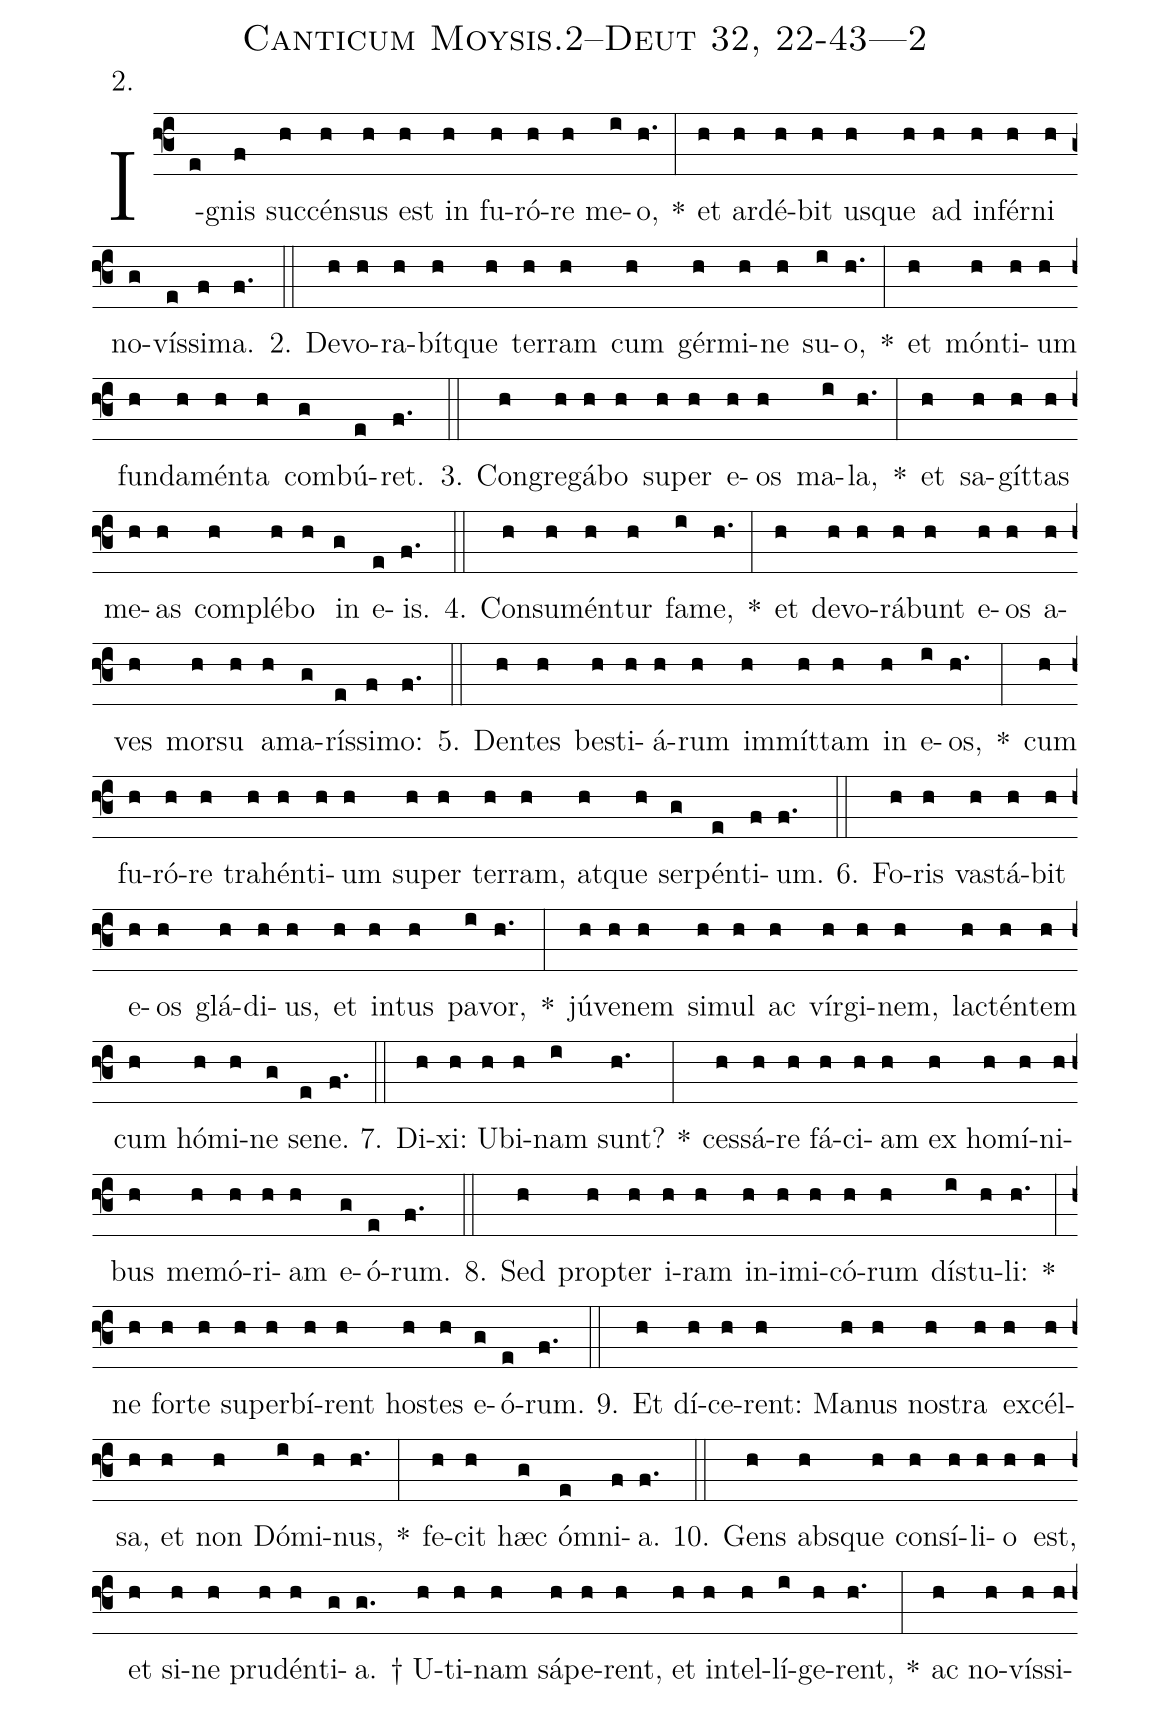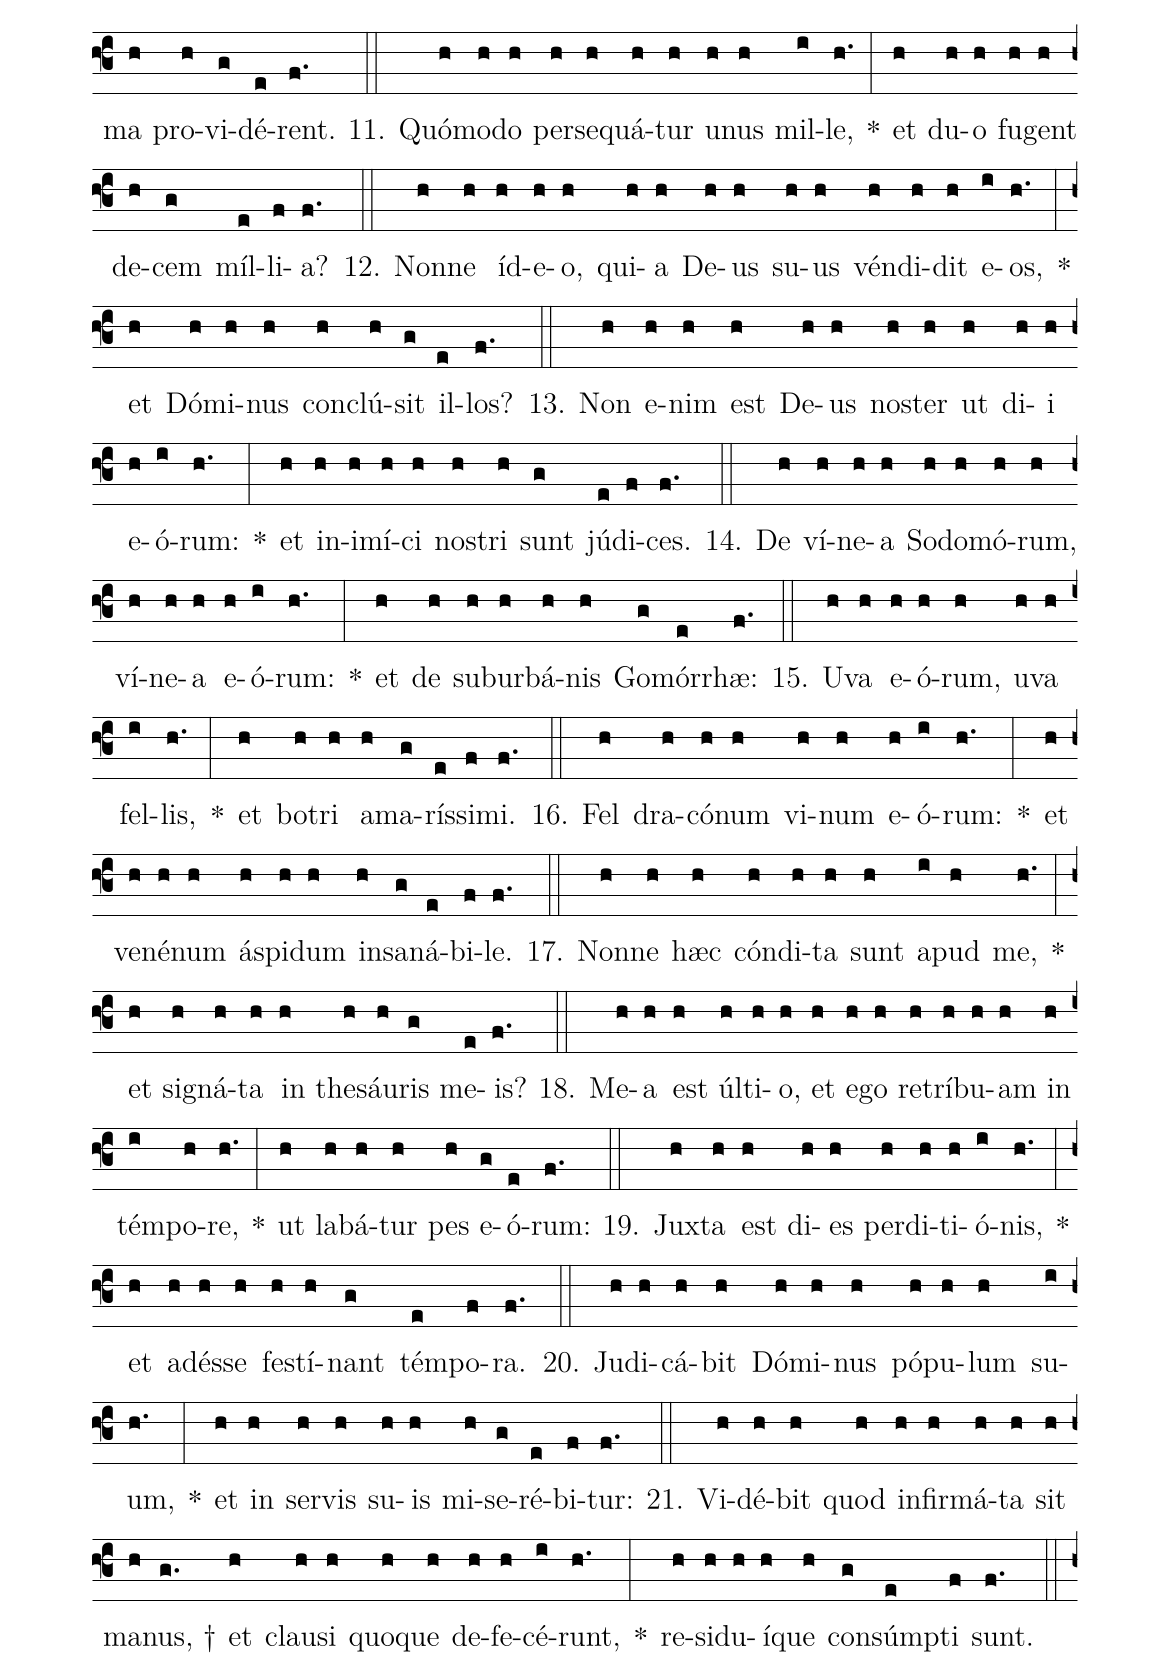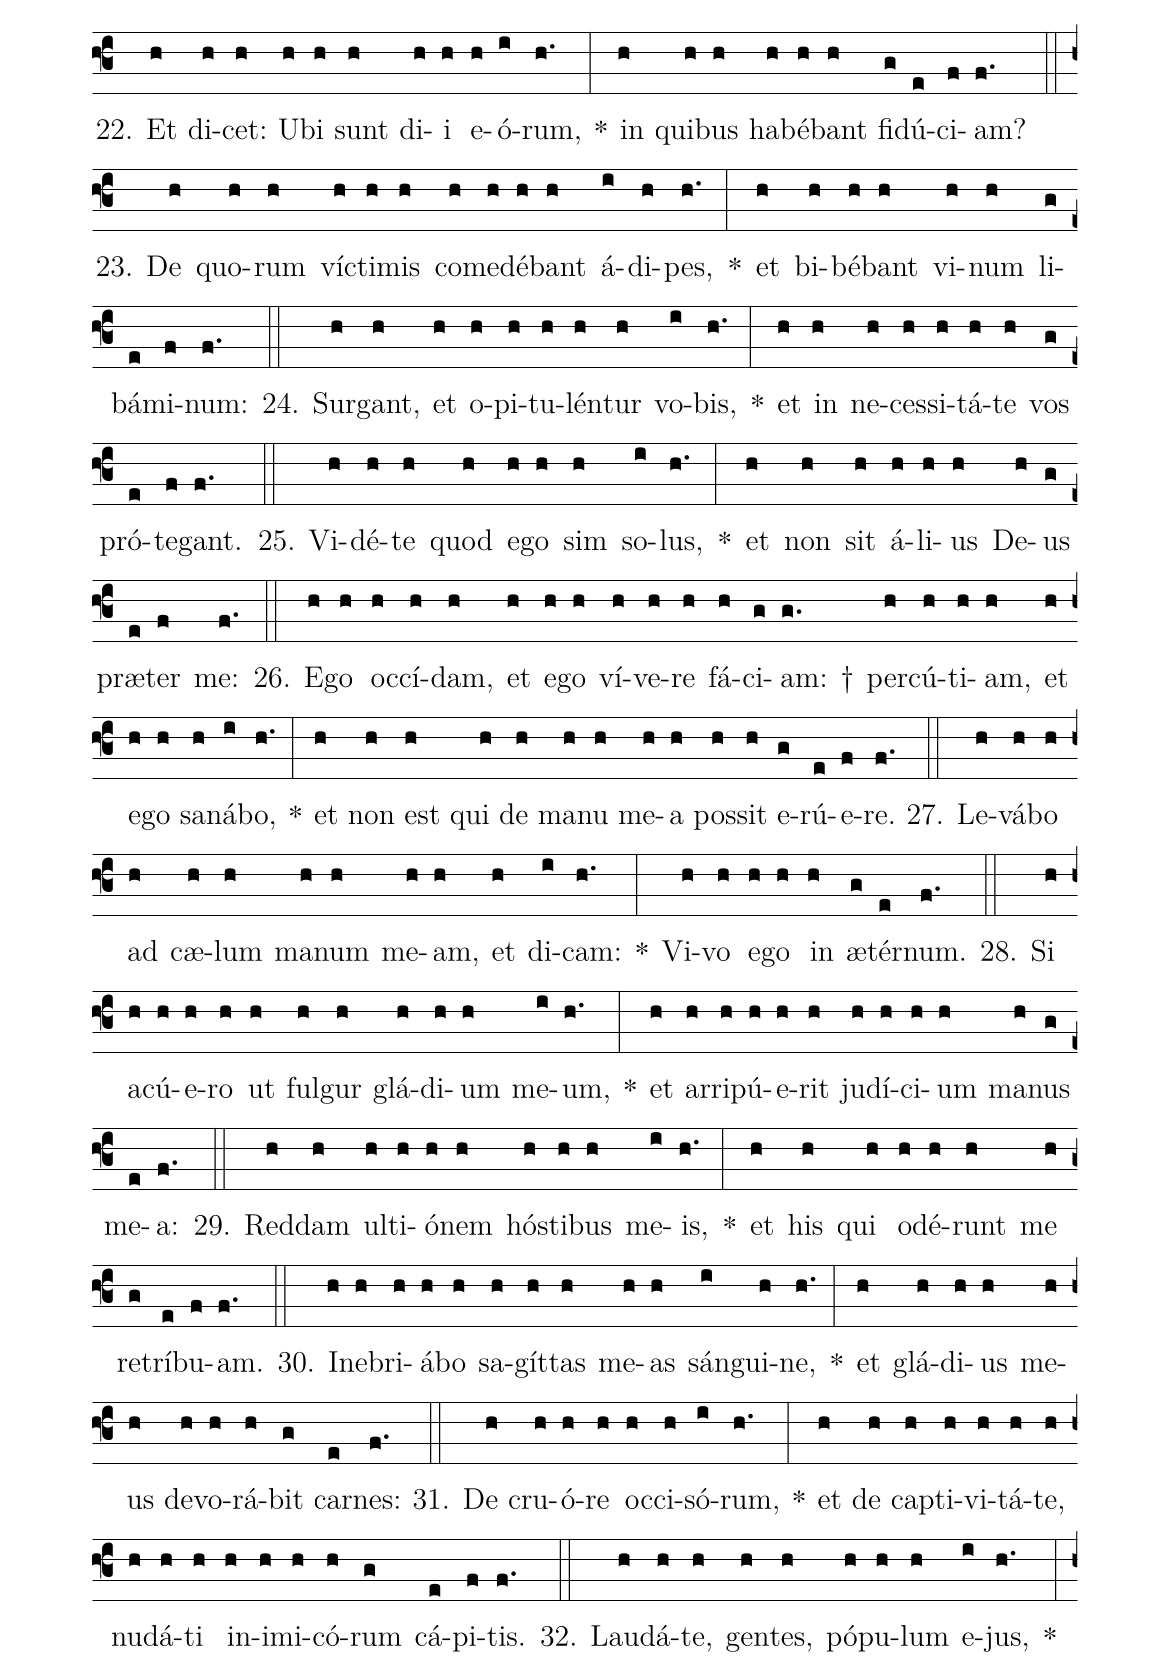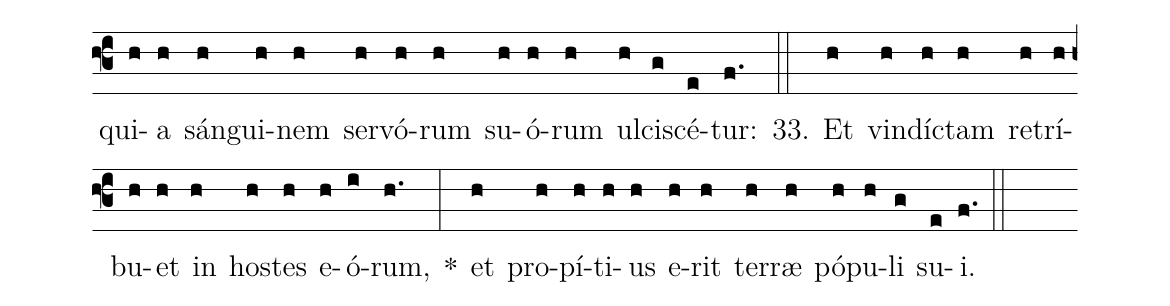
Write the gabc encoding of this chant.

name: Canticum Moysis.2--Deut 32, 22-43---2;
annotation: 2.;
%%
(f3)I(e)gnis(f) suc(h)cén(h)sus(h) est(h) in(h) fu(h)ró(h)re(h) me(i)o,(h.) *(:) et(h) ar(h)dé(h)bit(h) us(h)que(h) ad(h) in(h)fér(h)ni(h) no(g)vís(e)si(f)ma.(f.) (::)
2. De(h)vo(h)ra(h)bít(h)que(h) ter(h)ram(h) cum(h) gér(h)mi(h)ne(h) su(i)o,(h.) *(:) et(h) món(h)ti(h)um(h) fun(h)da(h)mén(h)ta(h) com(g)bú(e)ret.(f.) (::)
3. Con(h)gre(h)gá(h)bo(h) su(h)per(h) e(h)os(h) ma(i)la,(h.) *(:) et(h) sa(h)gít(h)tas(h) me(h)as(h) com(h)plé(h)bo(h) in(g) e(e)is.(f.) (::)
4. Con(h)su(h)mén(h)tur(h) fa(i)me,(h.) *(:) et(h) de(h)vo(h)rá(h)bunt(h) e(h)os(h) a(h)ves(h) mor(h)su(h) a(h)ma(g)rís(e)si(f)mo:(f.) (::)
5. Den(h)tes(h) bes(h)ti(h)á(h)rum(h) im(h)mít(h)tam(h) in(h) e(i)os,(h.) *(:) cum(h) fu(h)ró(h)re(h) tra(h)hén(h)ti(h)um(h) su(h)per(h) ter(h)ram,(h) at(h)que(h) ser(g)pén(e)ti(f)um.(f.) (::)
6. Fo(h)ris(h) vas(h)tá(h)bit(h) e(h)os(h) glá(h)di(h)us,(h) et(h) in(h)tus(h) pa(i)vor,(h.) *(:) jú(h)ve(h)nem(h) si(h)mul(h) ac(h) vír(h)gi(h)nem,(h) lac(h)tén(h)tem(h) cum(h) hó(h)mi(h)ne(g) se(e)ne.(f.) (::)
7. Di(h)xi:(h) U(h)bi(h)nam(i) sunt?(h.) *(:) ces(h)sá(h)re(h) fá(h)ci(h)am(h) ex(h) ho(h)mí(h)ni(h)bus(h) me(h)mó(h)ri(h)am(h) e(g)ó(e)rum.(f.) (::)
8. Sed(h) prop(h)ter(h) i(h)ram(h) in(h)i(h)mi(h)có(h)rum(h) dís(i)tu(h)li:(h.) *(:) ne(h) for(h)te(h) su(h)per(h)bí(h)rent(h) hos(h)tes(h) e(g)ó(e)rum.(f.) (::)
9. Et(h) dí(h)ce(h)rent:(h) Ma(h)nus(h) nos(h)tra(h) ex(h)cél(h)sa,(h) et(h) non(h) Dó(i)mi(h)nus,(h.) *(:) fe(h)cit(h) hæc(g) óm(e)ni(f)a.(f.) (::)
10. Gens(h) abs(h)que(h) con(h)sí(h)li(h)o(h) est,(h) et(h) si(h)ne(h) pru(h)dén(h)ti(g)a. †(g.) U(h)ti(h)nam(h) sá(h)pe(h)rent,(h) et(h) in(h)tel(h)lí(i)ge(h)rent,(h.) *(:) ac(h) no(h)vís(h)si(h)ma(h) pro(h)vi(g)dé(e)rent.(f.) (::)
11. Quó(h)mo(h)do(h) per(h)se(h)quá(h)tur(h) u(h)nus(h) mil(i)le,(h.) *(:) et(h) du(h)o(h) fu(h)gent(h) de(h)cem(g) míl(e)li(f)a?(f.) (::)
12. Non(h)ne(h) íd(h)e(h)o,(h) qui(h)a(h) De(h)us(h) su(h)us(h) vén(h)di(h)dit(h) e(i)os,(h.) *(:) et(h) Dó(h)mi(h)nus(h) con(h)clú(h)sit(g) il(e)los?(f.) (::)
13. Non(h) e(h)nim(h) est(h) De(h)us(h) nos(h)ter(h) ut(h) di(h)i(h) e(h)ó(i)rum:(h.) *(:) et(h) in(h)i(h)mí(h)ci(h) nos(h)tri(h) sunt(g) jú(e)di(f)ces.(f.) (::)
14. De(h) ví(h)ne(h)a(h) So(h)do(h)mó(h)rum,(h) ví(h)ne(h)a(h) e(h)ó(i)rum:(h.) *(:) et(h) de(h) sub(h)ur(h)bá(h)nis(h) Go(g)mór(e)rhæ:(f.) (::)
15. U(h)va(h) e(h)ó(h)rum,(h) u(h)va(h) fel(i)lis,(h.) *(:) et(h) bo(h)tri(h) a(h)ma(g)rís(e)si(f)mi.(f.) (::)
16. Fel(h) dra(h)có(h)num(h) vi(h)num(h) e(h)ó(i)rum:(h.) *(:) et(h) ve(h)né(h)num(h) ás(h)pi(h)dum(h) in(h)sa(g)ná(e)bi(f)le.(f.) (::)
17. Non(h)ne(h) hæc(h) cón(h)di(h)ta(h) sunt(h) a(i)pud(h) me,(h.) *(:) et(h) si(h)gná(h)ta(h) in(h) the(h)sáu(h)ris(g) me(e)is?(f.) (::)
18. Me(h)a(h) est(h) úl(h)ti(h)o,(h) et(h) e(h)go(h) re(h)trí(h)bu(h)am(h) in(h) tém(i)po(h)re,(h.) *(:) ut(h) la(h)bá(h)tur(h) pes(h) e(g)ó(e)rum:(f.) (::)
19. Jux(h)ta(h) est(h) di(h)es(h) per(h)di(h)ti(h)ó(i)nis,(h.) *(:) et(h) ad(h)és(h)se(h) fes(h)tí(h)nant(g) tém(e)po(f)ra.(f.) (::)
20. Ju(h)di(h)cá(h)bit(h) Dó(h)mi(h)nus(h) pó(h)pu(h)lum(h) su(i)um,(h.) *(:) et(h) in(h) ser(h)vis(h) su(h)is(h) mi(h)se(g)ré(e)bi(f)tur:(f.) (::)
21. Vi(h)dé(h)bit(h) quod(h) in(h)fir(h)má(h)ta(h) sit(h) ma(h)nus, †(g.) et(h) clau(h)si(h) quo(h)que(h) de(h)fe(h)cé(i)runt,(h.) *(:) re(h)si(h)du(h)í(h)que(h) con(g)súmp(e)ti(f) sunt.(f.) (::)
22. Et(h) di(h)cet:(h) U(h)bi(h) sunt(h) di(h)i(h) e(h)ó(i)rum,(h.) *(:) in(h) qui(h)bus(h) ha(h)bé(h)bant(h) fi(g)dú(e)ci(f)am?(f.) (::)
23. De(h) quo(h)rum(h) víc(h)ti(h)mis(h) com(h)e(h)dé(h)bant(h) á(i)di(h)pes,(h.) *(:) et(h) bi(h)bé(h)bant(h) vi(h)num(h) li(g)bá(e)mi(f)num:(f.) (::)
24. Sur(h)gant,(h) et(h) o(h)pi(h)tu(h)lén(h)tur(h) vo(i)bis,(h.) *(:) et(h) in(h) ne(h)ces(h)si(h)tá(h)te(h) vos(g) pró(e)te(f)gant.(f.) (::)
25. Vi(h)dé(h)te(h) quod(h) e(h)go(h) sim(h) so(i)lus,(h.) *(:) et(h) non(h) sit(h) á(h)li(h)us(h) De(h)us(g) præ(e)ter(f) me:(f.) (::)
26. E(h)go(h) oc(h)cí(h)dam,(h) et(h) e(h)go(h) ví(h)ve(h)re(h) fá(h)ci(g)am: †(g.) per(h)cú(h)ti(h)am,(h) et(h) e(h)go(h) sa(h)ná(i)bo,(h.) *(:) et(h) non(h) est(h) qui(h) de(h) ma(h)nu(h) me(h)a(h) pos(h)sit(h) e(g)rú(e)e(f)re.(f.) (::)
27. Le(h)vá(h)bo(h) ad(h) cæ(h)lum(h) ma(h)num(h) me(h)am,(h) et(h) di(i)cam:(h.) *(:) Vi(h)vo(h) e(h)go(h) in(h) æ(g)tér(e)num.(f.) (::)
28. Si(h) a(h)cú(h)e(h)ro(h) ut(h) ful(h)gur(h) glá(h)di(h)um(h) me(i)um,(h.) *(:) et(h) ar(h)ri(h)pú(h)e(h)rit(h) ju(h)dí(h)ci(h)um(h) ma(h)nus(g) me(e)a:(f.) (::)
29. Red(h)dam(h) ul(h)ti(h)ó(h)nem(h) hós(h)ti(h)bus(h) me(i)is,(h.) *(:) et(h) his(h) qui(h) o(h)dé(h)runt(h) me(h) re(g)trí(e)bu(f)am.(f.) (::)
30. In(h)e(h)bri(h)á(h)bo(h) sa(h)gít(h)tas(h) me(h)as(h) sán(i)gui(h)ne,(h.) *(:) et(h) glá(h)di(h)us(h) me(h)us(h) de(h)vo(h)rá(h)bit(g) car(e)nes:(f.) (::)
31. De(h) cru(h)ó(h)re(h) oc(h)ci(h)só(i)rum,(h.) *(:) et(h) de(h) cap(h)ti(h)vi(h)tá(h)te,(h) nu(h)dá(h)ti(h) in(h)i(h)mi(h)có(h)rum(g) cá(e)pi(f)tis.(f.) (::)
32. Lau(h)dá(h)te,(h) gen(h)tes,(h) pó(h)pu(h)lum(h) e(i)jus,(h.) *(:) qui(h)a(h) sán(h)gui(h)nem(h) ser(h)vó(h)rum(h) su(h)ó(h)rum(h) ul(h)ci(g)scé(e)tur:(f.) (::)
33. Et(h) vin(h)díc(h)tam(h) re(h)trí(h)bu(h)et(h) in(h) hos(h)tes(h) e(h)ó(i)rum,(h.) *(:) et(h) pro(h)pí(h)ti(h)us(h) e(h)rit(h) ter(h)ræ(h) pó(h)pu(h)li(g) su(e)i.(f.) (::)
